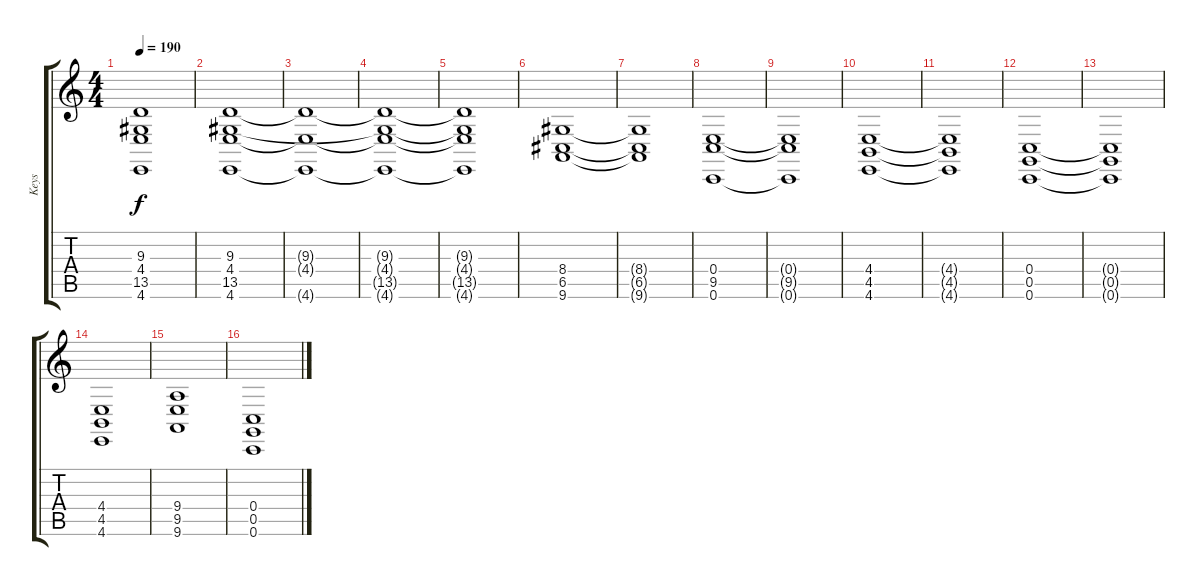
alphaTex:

\track ("Keys" "Keys") {instrument choiraahs}
\staff {score tabs}
\tuning (D4 A3 F3 C3 G2 C2) {hide}
\ts (4 4)
\tempo 190
\clef g2
\ks c
(9.3{t} 4.4{t} 13.5{t} 4.6{t}).1{dy f} |
(9.3 4.4 13.5 4.6).1 |
(9.3{t} 4.4{t} 4.6{t}).1 |
(9.3{t} 4.4{t} 13.5{t} 4.6{t}).1 |
(9.3{t} 4.4{t} 13.5{t} 4.6{t}).1 |
(8.4 6.5 9.6).1 |
(8.4{t} 6.5{t} 9.6{t}).1 |
(0.4 9.5 0.6).1 |
(0.4{t} 9.5{t} 0.6{t}).1 |
(4.4 4.5 4.6).1 |
(4.4{t} 4.5{t} 4.6{t}).1 |
(0.4 0.5 0.6).1 |
(0.4{t} 0.5{t} 0.6{t}).1 |
(4.4 4.5 4.6).1 |
(9.4 9.5 9.6).1 |
(0.4 0.5 0.6).1
